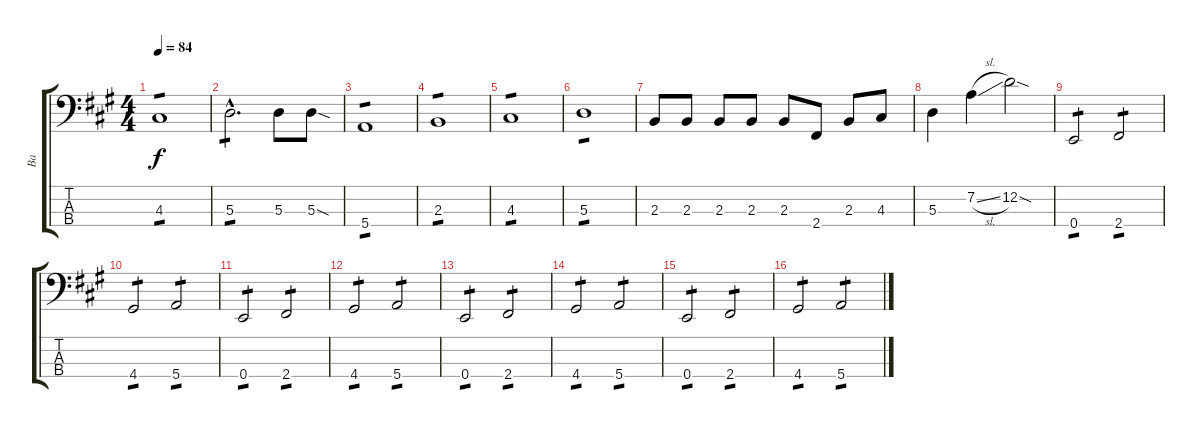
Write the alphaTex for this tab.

\track ("Ba" "Ba") {instrument electricbassfinger}
\staff {score tabs}
\tuning (G2 D2 A1 E1) {hide}
\ts (4 4)
\tempo 84
\clef f4
\ks a
4.3.1{tp 1 dy f} |
5.3{hac}.2{d tp 1} 5.3.8 5.3{sod}.8 |
5.4.1{tp 1} |
2.3.1{tp 1} |
4.3.1{tp 1} |
5.3.1{tp 1} |
2.3.8 2.3.8 2.3.8 2.3.8 2.3.8 2.4.8 2.3.8 4.3.8 |
5.3.4 7.2{sl}.4 12.2{sod}.2 |
0.4.2{tp 1} 2.4.2{tp 1} |
4.4.2{tp 1} 5.4.2{tp 1} |
0.4.2{tp 1} 2.4.2{tp 1} |
4.4.2{tp 1} 5.4.2{tp 1} |
0.4.2{tp 1} 2.4.2{tp 1} |
4.4.2{tp 1} 5.4.2{tp 1} |
0.4.2{tp 1} 2.4.2{tp 1} |
4.4.2{tp 1} 5.4.2{tp 1}
